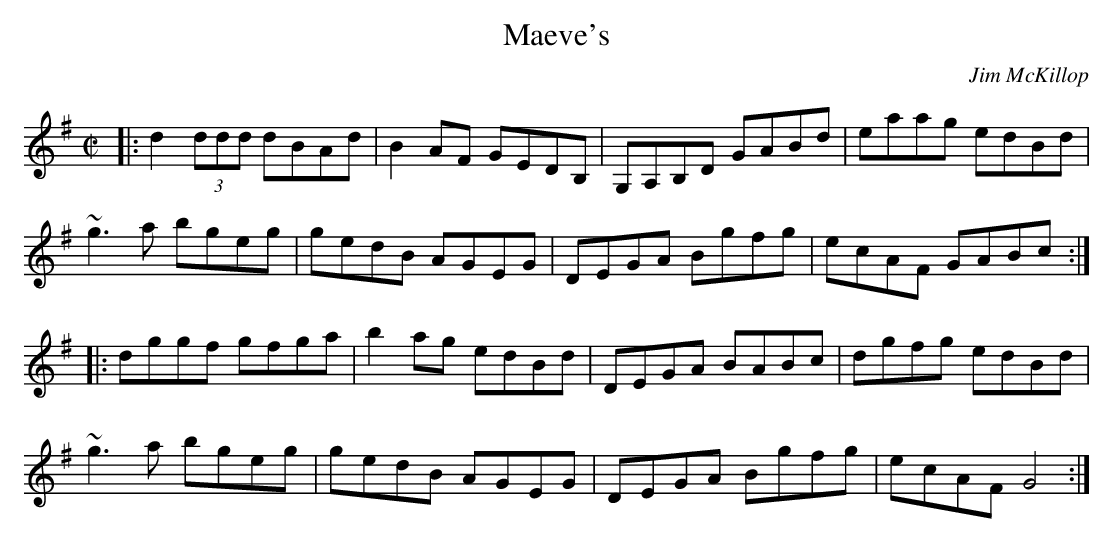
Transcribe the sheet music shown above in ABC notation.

X:1
T:Maeve's
C:Jim McKillop
M:C|
K:G
|: d2 (3ddd dBAd | B2AF GEDB, | G,A,B,D GABd | eaag edBd |
~g3a bgeg | gedB AGEG | DEGA Bgfg | ecAF GABc :|
|: dggf gfga | b2ag edBd | DEGA BABc | dgfg edBd |
~g3a bgeg | gedB AGEG | DEGA Bgfg | ecAF G4 :|
